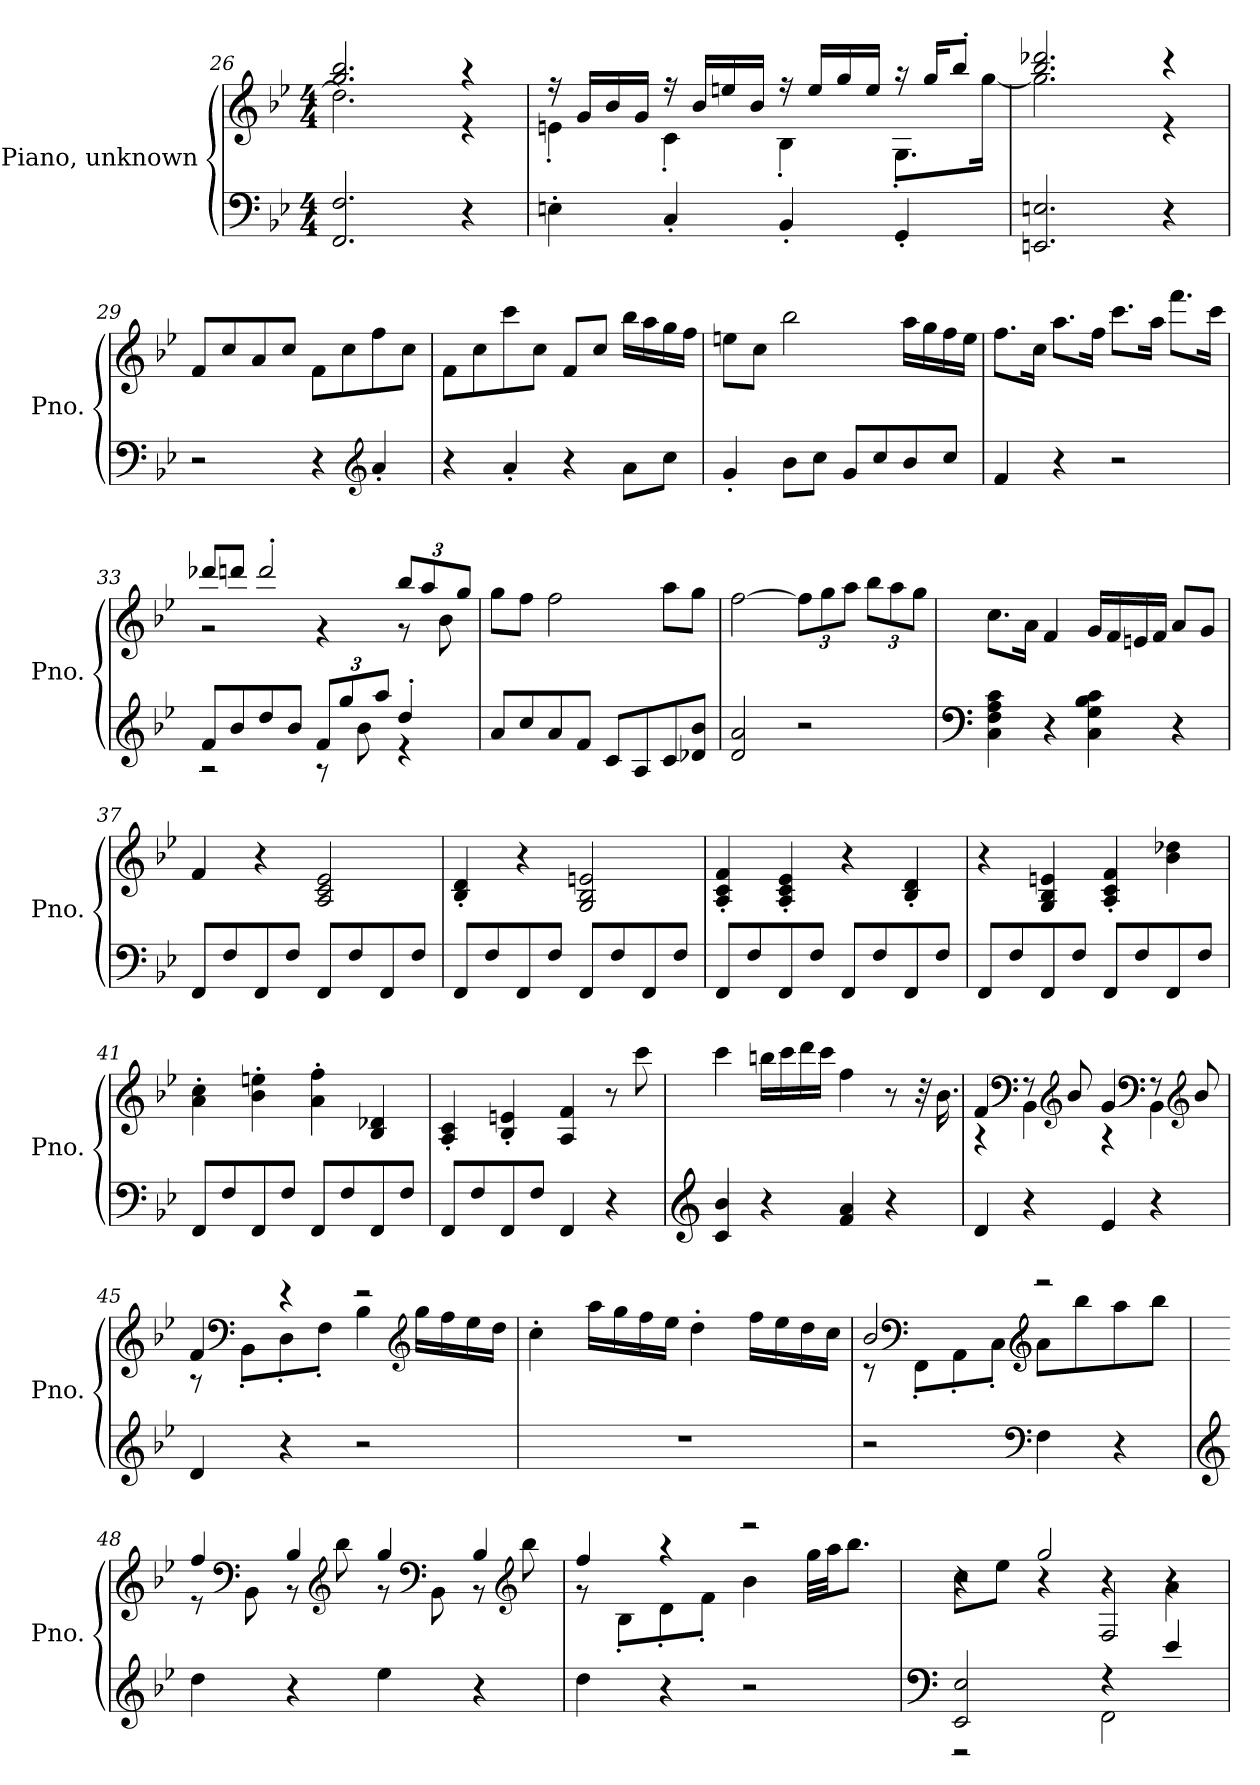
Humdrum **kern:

**kern	**kern
*part1	*part1
*staff2	*staff1
*I"Piano, unknown	*
*I'Pno.	*
*clefF4	*clefG2
*k[b-e-]	*k[b-e-]
*M4/4	*M4/4
=26	=26
*	*^
2.FF/ 2.F/	2.gg/ 2.bb-/	2.dd\]
4r	4r	4r
=27	=27	=27
4En'\	16r	4en'\
.	16g/LL	.
.	16b-/	.
.	16g/JJ	.
4C'/	16r	4c'\
.	16b-/LL	.
.	16een/	.
.	16b-/JJ	.
4BB-'/	16r	4B-'\
.	16ee/LL	.
.	16gg/	.
.	16ee/JJ	.
4GG'/	16r	8.G'\L
.	16gg/KL	.
.	8bb-'/J	.
.	.	[16gg\Jk
=28	=28	=28
2.EEn/ 2.En/	2.bb-/ 2.ddd-X/	2.gg\]
4r	4r	4r
*	*v	*v
!!LO:LB:g=z
=29	=29
2r	8f/L
.	8cc/
.	8a/
.	8cc/J
4r	8f\L
.	8cc\
*clefG2	*
4a'/	8ff\
.	8cc\J
=30	=30
4r	8f\L
.	8cc\
4a'/	8ccc\
.	8cc\J
4r	8f/L
.	8cc/J
8a\L	16bb-\LL
.	16aa\
8cc\J	16gg\
.	16ff\JJ
=31	=31
4g'/	8een\L
.	8cc\J
8b-\L	2bb-\
8cc\J	.
8g/L	.
8cc/	.
8b-/	16aa\LL
.	16gg\
8cc/J	16ff\
.	16ee\JJ
=32	=32
4f/	8.ff\L
.	16cc\Jk
4r	8.aa\L
.	16ff\Jk
2r	8.ccc\L
.	16aa\Jk
.	8.fff\L
.	16ccc\Jk
!!LO:LB:g=z
=33	=33
*^	*^
8f/L	2r	8ddd-X/L	2r
8b-/	.	8dddn/J	.
8dd/	.	2ddd'/	.
8b-/J	.	.	.
*Xbrackettup	*	*	*
12f/L	8r	.	4r
12gg/	.	.	.
.	8b-\	.	.
12aa/J	.	.	.
*	*	*Xbrackettup	*
4dd'/	4r	12bb-/L	8r
.	.	12aa/	.
.	.	.	8b-\
.	.	12gg/J	.
*v	*v	*	*
*	*v	*v
=34	=34
8a/L	8gg\L
8cc/	8ff\J
8a/	2ff\
8f/J	.
8c/L	.
8A/	.
8c/	8aa\L
8d-X/ 8b-/J	8gg\J
=35	=35
2d/ 2a/	[2ff\
2r	12ff\L]
.	12gg\
.	12aa\J
.	12bb-\L
.	12aa\
.	12gg\J
!!LO:LB:g=z
=36	=36
*clefF4	*
4C\ 4F\ 4A\ 4c\	8.cc\L
.	16a\Jk
4r	4f/
4C\ 4G\ 4B-\ 4c\	16g/LL
.	16f/
.	16en/
.	16f/JJ
4r	8a/L
.	8g/J
=37	=37
8FF/L	4f/
8F/	.
8FF/	4r
8F/J	.
8FF/L	2A/ 2c/ 2e-/
8F/	.
8FF/	.
8F/J	.
=38	=38
8FF/L	4B-/' 4d/'
8F/	.
8FF/	4r
8F/J	.
8FF/L	2G/ 2B-/ 2en/
8F/	.
8FF/	.
8F/J	.
=39	=39
8FF/L	4A/' 4c/' 4f/'
8F/	.
8FF/	4A/' 4c/' 4e-/'
8F/J	.
8FF/L	4r
8F/	.
8FF/	4B-/' 4d/'
8F/J	.
=40	=40
8FF/L	4r
8F/	.
8FF/	4G/ 4B-/ 4en/
8F/J	.
8FF/L	4A/' 4c/' 4f/'
8F/	.
8FF/	4b-\ 4dd-X\
8F/J	.
!!LO:LB:g=z
=41	=41
8FF/L	4a\' 4cc\'
8F/	.
8FF/	4b-\' 4een\'
8F/J	.
8FF/L	4a\' 4ff\'
8F/	.
8FF/	4B-/ 4d-X/
8F/J	.
=42	=42
8FF/L	4A/' 4c/'
8F/	.
8FF/	4B-/' 4en/'
8F/J	.
4FF/	4A/ 4f/
4r	8r
.	8ccc\
=43	=43
*clefG2	*
4c/ 4b-/	4ccc\
4r	16bbn\LL
.	16ccc\
.	16ddd\
.	16ccc\JJ
4f/ 4a/	4ff\
4r	8r
.	32r
.	16.b-\
=44	=44
*	*^
4d/	4f/	4r
*	*clefF4	*
4r	8r	4BB-\
*	*clefG2	*
.	8b-/	.
4e-/	4g/	4r
*	*clefF4	*
4r	8r	4BB-\
*	*clefG2	*
.	8b-/	.
!!LO:LB:g=z	!!
=45	=45	=45
4d/	4f/	8r
*	*clefF4	*
.	.	8BB-'\L
4r	4r	8D'\
.	.	8F'\J
2r	2r	4B-\
*	*clefG2	*
.	.	16gg\LL
.	.	16ff\
.	.	16ee-\
.	.	16dd\JJ
*	*v	*v
=46	=46
1r	4cc'\
.	16aa\LL
.	16gg\
.	16ff\
.	16ee-\JJ
.	4dd'\
.	16ff\LL
.	16ee-\
.	16dd\
.	16cc\JJ
=47	=47
*	*^
2r	2b-/	8r
*	*clefF4	*
.	.	8FF'\L
.	.	8AA'\
.	.	8C'\J
*clefF4	*clefG2	*
4F\	2r	8a\L
.	.	8bb-\
4r	.	8aa\
.	.	8bb-\J
!!LO:PB:g=z	!!
=48	=48	=48
*clefG2	*	*
4dd\	4ff/	8r
*	*clefF4	*
.	.	8BB-\
4r	4B-/	8r
*	*clefG2	*
.	.	8bb-\
4ee-\	4gg/	8r
*	*clefF4	*
.	.	8BB-\
4r	4B-/	8r
*	*clefG2	*
.	.	8bb-\
=49	=49	=49
4dd\	4ff/	8r
.	.	8B-'\L
4r	4r	8d'\
.	.	8f'\J
2r	2r	4b-\
.	.	32gg\LLL
.	.	32aa\JJ
.	.	8.bb-\J
*	*v	*v
=50	=50
*clefF4	*
*^	*^
*	*	*	*^
2EE-/ 2E-/	2r	4r	8cc\L	2r
.	.	.	8ee-\J	.
.	.	2gg/	4r	.
4r	2FF\	.	4r	2F/
4e-/	.	4r	4a\	.
*v	*v	*	*	*
*	*v	*v	*v
=	=
*-	*-
